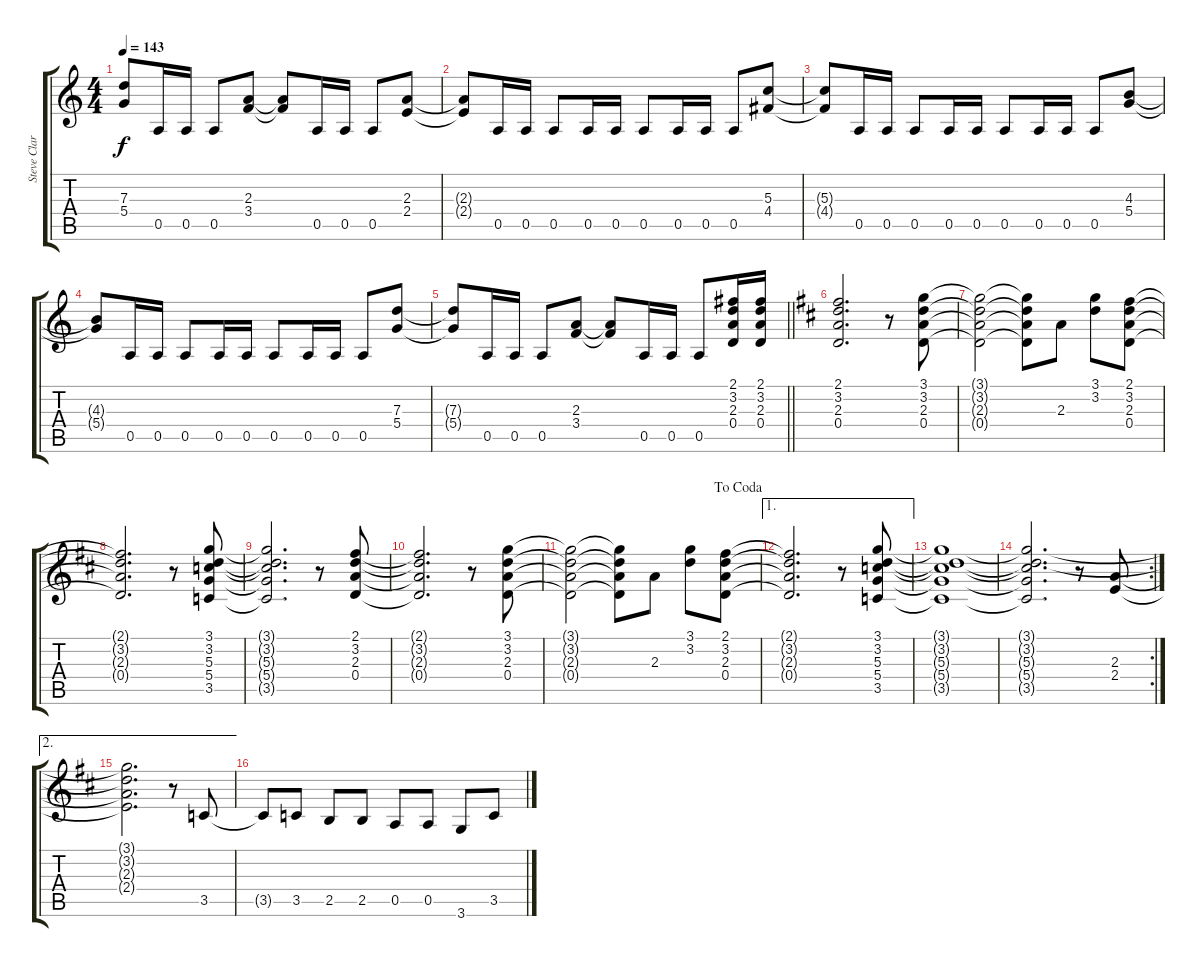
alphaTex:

\track ("Steve Clark" "Steve Clar") {instrument distortionguitar}
\staff {score tabs}
\tuning (E4 B3 G3 D3 A2 E2) {hide}
\ts (4 4)
\tempo 143
\clef g2
\ks aminor
(7.3{t} 5.4{t}).8{dy f} 0.5.16 0.5.16 0.5.8 (2.3 3.4).8 (2.3{t} 3.4{t}).8 0.5.16 0.5.16 0.5.8 (2.3 2.4).8 |
(2.3{t} 2.4{t}).8 0.5.16 0.5.16 0.5.8 0.5.16 0.5.16 0.5.8 0.5.16 0.5.16 0.5.8 (5.3 4.4).8 |
(5.3{t} 4.4{t}).8 0.5.16 0.5.16 0.5.8 0.5.16 0.5.16 0.5.8 0.5.16 0.5.16 0.5.8 (4.3 5.4).8 |
(4.3{t} 5.4{t}).8 0.5.16 0.5.16 0.5.8 0.5.16 0.5.16 0.5.8 0.5.16 0.5.16 0.5.8 (7.3 5.4).8 |
\barLineRight lightlight
(7.3{t} 5.4{t}).8 0.5.16 0.5.16 0.5.8 (2.3 3.4).8 (2.3{t} 3.4{t}).8 0.5.16 0.5.16 0.5.8 (2.1 3.2 2.3 0.4).16 (2.1 3.2 2.3 0.4).16 |
\ks d
(2.1 3.2 2.3 0.4).2{d} r.8 (3.1 3.2 2.3 0.4).8 |
(3.1{t} 3.2{t} 2.3{t} 0.4{t}).2 (3.1{t} 3.2{t} 2.3{t} 0.4{t}).8 2.3.8 (3.1 3.2).8 (2.1 3.2 2.3 0.4).8 |
(2.1{t} 3.2{t} 2.3{t} 0.4{t}).2{d} r.8 (3.1 3.2 5.3 5.4 3.5).8 |
(3.1{t} 3.2{t} 5.3{t} 5.4{t} 3.5{t}).2{d} r.8 (2.1 3.2 2.3 0.4).8 |
(2.1{t} 3.2{t} 2.3{t} 0.4{t}).2{d} r.8 (3.1 3.2 2.3 0.4).8 |
\jump dacoda
(3.1{t} 3.2{t} 2.3{t} 0.4{t}).2 (3.1{t} 3.2{t} 2.3{t} 0.4{t}).8 2.3.8 (3.1 3.2).8 (2.1 3.2 2.3 0.4).8 |
\ae 1
(2.1{t} 3.2{t} 2.3{t} 0.4{t}).2{d} r.8 (3.1 3.2 5.3 5.4 3.5).8 |
(3.1{t} 3.2{t} 5.3{t} 5.4{t} 3.5{t}).1 |
\rc 2
(3.1{t} 3.2{t} 5.3{t} 5.4{t} 3.5{t}).2{d} r.8 (2.3 2.4).8 |
\ae 2
(3.1{t} 3.2{t} 2.3{t} 2.4{t}).2{d} r.8 3.5.8 |
3.5{t}.8 3.5.8 2.5.8 2.5.8 0.5.8 0.5.8 3.6.8 3.5.8
